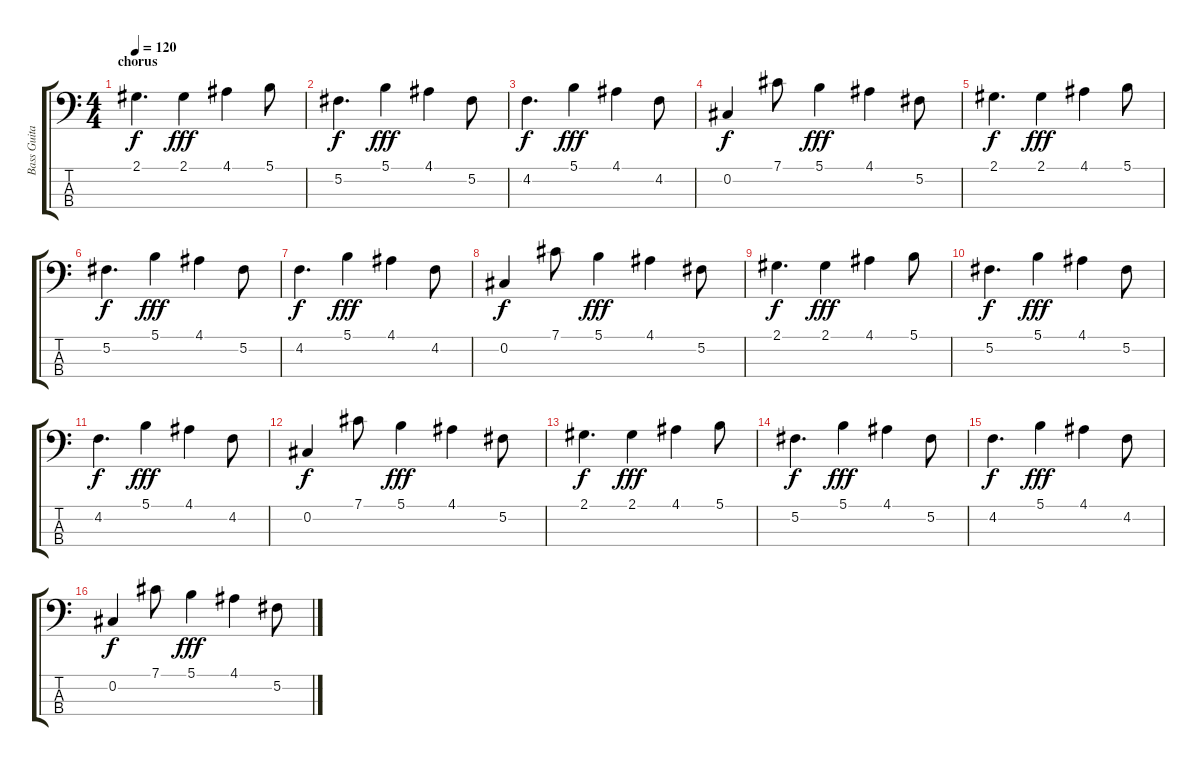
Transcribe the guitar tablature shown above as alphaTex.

\track ("Bass Guitar" "Bass Guita") {instrument electricbassfinger}
\staff {score tabs}
\tuning (Gb2 Db2 Bb1 Eb1) {hide}
\ts (4 4)
\section ("" "chorus")
\tempo 120
\clef f4
\ks c
2.1.4{d dy f volume 16} 2.1.4{dy fff} 4.1.4 5.1.8 |
5.2.4{d dy f} 5.1.4{dy fff} 4.1.4 5.2.8 |
4.2.4{d dy f} 5.1.4{dy fff} 4.1.4 4.2.8 |
0.2.4{dy f} 7.1.8 5.1.4{dy fff} 4.1.4 5.2.8 |
2.1.4{d dy f volume 16} 2.1.4{dy fff} 4.1.4 5.1.8 |
5.2.4{d dy f} 5.1.4{dy fff} 4.1.4 5.2.8 |
4.2.4{d dy f} 5.1.4{dy fff} 4.1.4 4.2.8 |
0.2.4{dy f} 7.1.8 5.1.4{dy fff} 4.1.4 5.2.8 |
2.1.4{d dy f volume 16} 2.1.4{dy fff} 4.1.4 5.1.8 |
5.2.4{d dy f} 5.1.4{dy fff} 4.1.4 5.2.8 |
4.2.4{d dy f} 5.1.4{dy fff} 4.1.4 4.2.8 |
0.2.4{dy f} 7.1.8 5.1.4{dy fff} 4.1.4 5.2.8 |
2.1.4{d dy f volume 16} 2.1.4{dy fff} 4.1.4 5.1.8 |
5.2.4{d dy f} 5.1.4{dy fff} 4.1.4 5.2.8 |
4.2.4{d dy f} 5.1.4{dy fff} 4.1.4 4.2.8 |
0.2.4{dy f} 7.1.8 5.1.4{dy fff} 4.1.4 5.2.8
